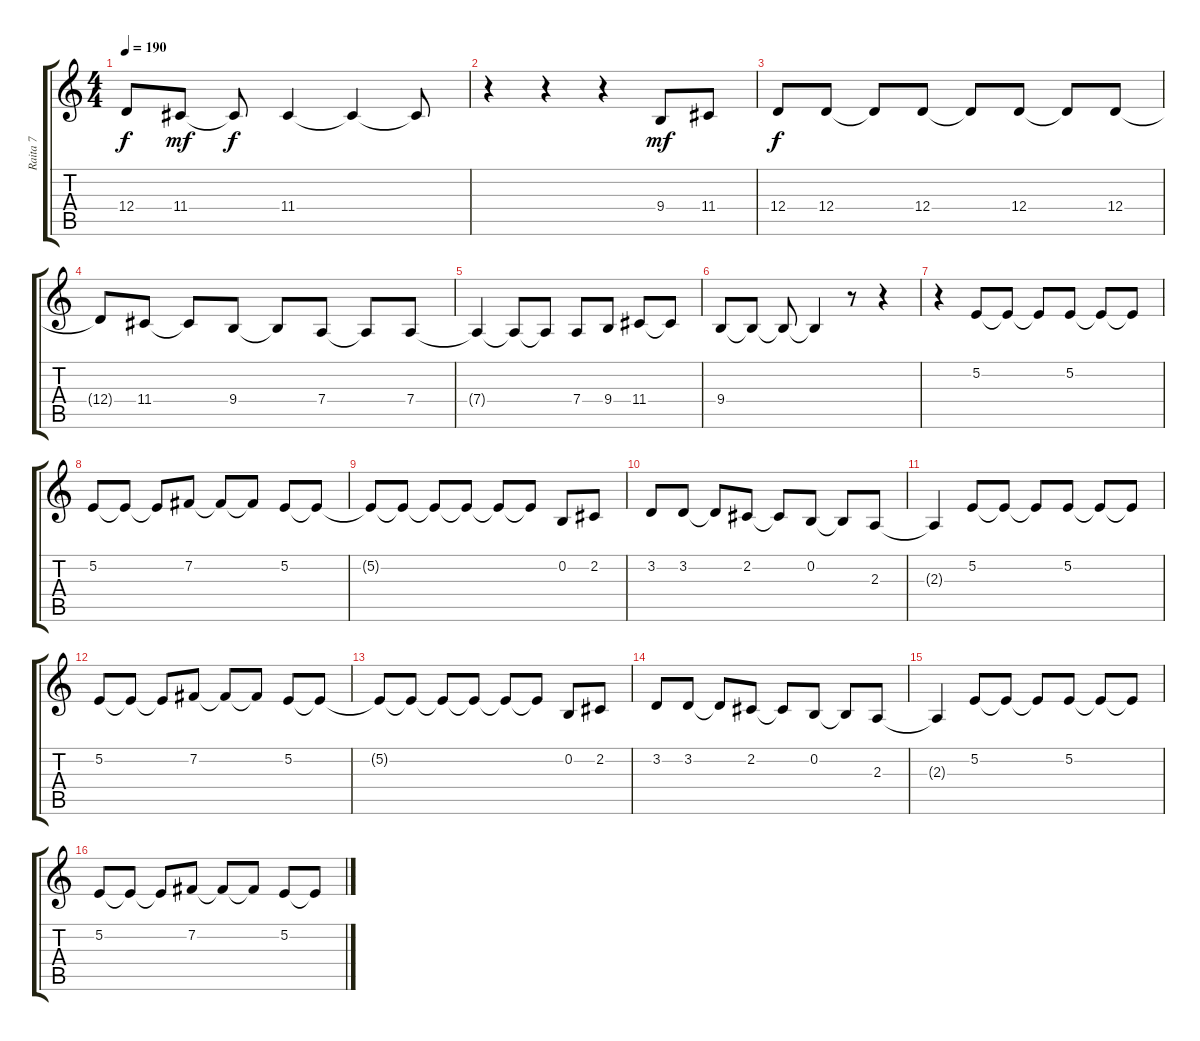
\track ("Raita 7" "Raita 7") {instrument altosax}
\staff {score tabs}
\tuning (E4 B3 G3 D3 A2 E2) {hide}
\ts (4 4)
\tempo 190
\clef g2
\ks c
12.4{t}.8{dy f} 11.4.8{dy mf} 11.4{t}.8{dy f} 11.4.4 11.4{t}.4 11.4{t}.8 |
r.4 r.4 r.4 9.4.8{dy mf} 11.4.8 |
12.4.8{dy f} 12.4.8 12.4{t}.8 12.4.8 12.4{t}.8 12.4.8 12.4{t}.8 12.4.8 |
12.4{t}.8 11.4.8 11.4{t}.8 9.4.8 9.4{t}.8 7.4.8 7.4{t}.8 7.4.8 |
7.4{t}.4 7.4{t}.8 7.4{t}.8 7.4.8 9.4.8 11.4.8 11.4{t}.8 |
9.4.8 9.4{t}.8 9.4{t}.8 9.4{t}.4 r.8 r.4 |
r.4 5.2.8 5.2{t}.8 5.2{t}.8 5.2.8 5.2{t}.8 5.2{t}.8 |
5.2.8 5.2{t}.8 5.2{t}.8 7.2.8 7.2{t}.8 7.2{t}.8 5.2.8 5.2{t}.8 |
5.2{t}.8 5.2{t}.8 5.2{t}.8 5.2{t}.8 5.2{t}.8 5.2{t}.8 0.2.8 2.2.8 |
3.2.8 3.2.8 3.2{t}.8 2.2.8 2.2{t}.8 0.2.8 0.2{t}.8 2.3.8 |
2.3{t}.4 5.2.8 5.2{t}.8 5.2{t}.8 5.2.8 5.2{t}.8 5.2{t}.8 |
5.2.8 5.2{t}.8 5.2{t}.8 7.2.8 7.2{t}.8 7.2{t}.8 5.2.8 5.2{t}.8 |
5.2{t}.8 5.2{t}.8 5.2{t}.8 5.2{t}.8 5.2{t}.8 5.2{t}.8 0.2.8 2.2.8 |
3.2.8 3.2.8 3.2{t}.8 2.2.8 2.2{t}.8 0.2.8 0.2{t}.8 2.3.8 |
2.3{t}.4 5.2.8 5.2{t}.8 5.2{t}.8 5.2.8 5.2{t}.8 5.2{t}.8 |
5.2.8 5.2{t}.8 5.2{t}.8 7.2.8 7.2{t}.8 7.2{t}.8 5.2.8 5.2{t}.8
